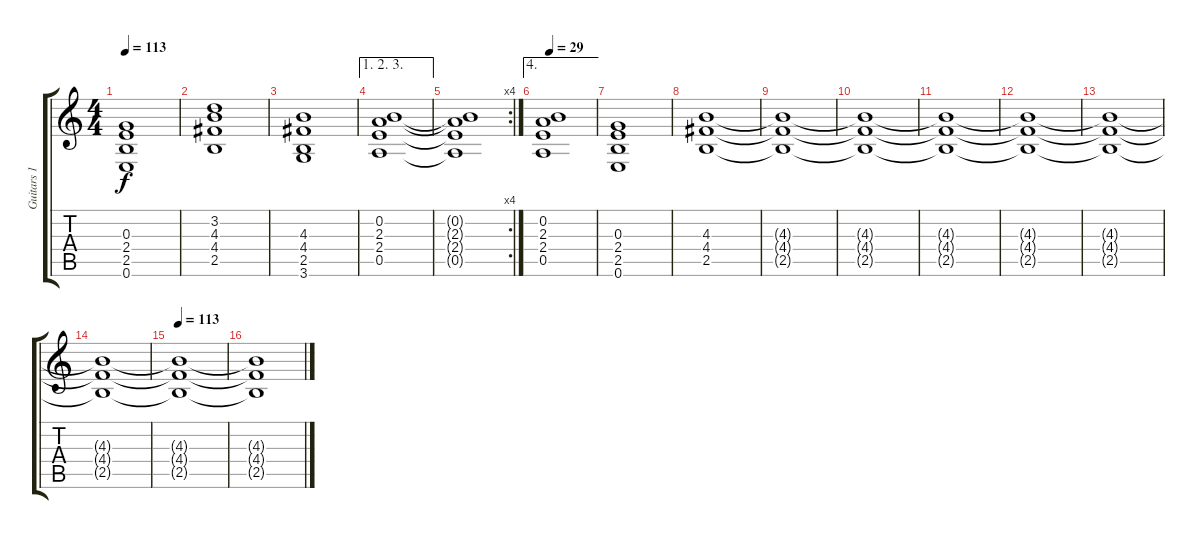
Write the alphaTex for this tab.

\track ("Guitars 1" "Guitars 1") {instrument distortionguitar}
\staff {score tabs}
\tuning (E4 B3 G3 D3 A2 E2) {hide}
\ts (4 4)
\tempo 113
\clef g2
\ks c
(0.3 2.4 2.5 0.6).1{dy f} |
(3.2 4.3 4.4 2.5).1 |
(4.3 4.4 2.5 3.6).1 |
\ae (1 2 3)
(0.2 2.3 2.4 0.5).1 |
\rc 4
(0.2{t} 2.3{t} 2.4{t} 0.5{t}).1 |
\ae 4
\tempo 29
(0.2 2.3 2.4 0.5).1 |
(0.3 2.4 2.5 0.6).1 |
(4.3 4.4 2.5).1 |
(4.3{t} 4.4{t} 2.5{t}).1 |
(4.3{t} 4.4{t} 2.5{t}).1{volume 6} |
(4.3{t} 4.4{t} 2.5{t}).1 |
(4.3{t} 4.4{t} 2.5{t}).1 |
(4.3{t} 4.4{t} 2.5{t}).1 |
(4.3{t} 4.4{t} 2.5{t}).1 |
\tempo 113
(4.3{t} 4.4{t} 2.5{t}).1 |
(4.3{t} 4.4{t} 2.5{t}).1
